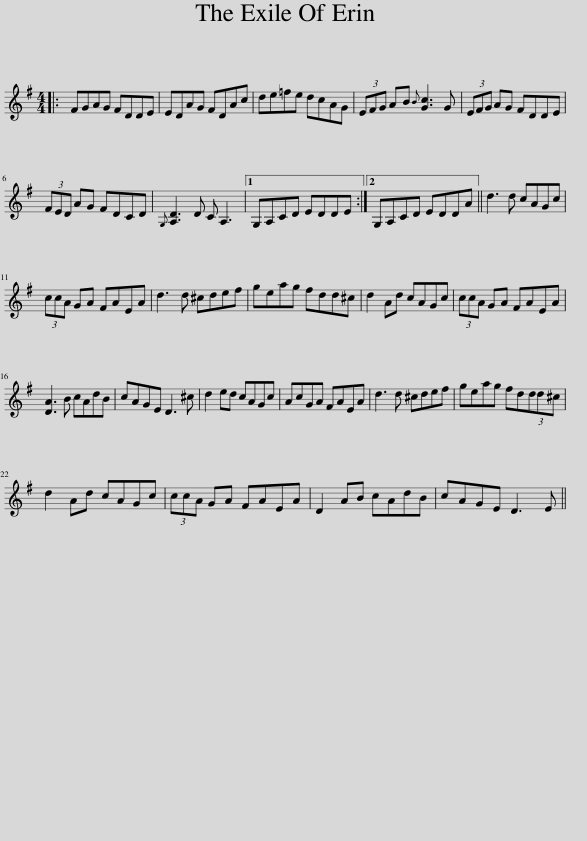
X:1
L:1/8
M:4/4
I:linebreak $
K:G
V:1 treble
V:1
|: FGAG FDDE | EDAG FDAc | de=fe dcAG | (3EFG AB{B} [Gc]3 G | (3EFG AG FDDE |$ %5
 (3FED AG FDCD |{G,} [A,D]3 D C A,3 |1 G,A,CD EDDE :|2 G,A,CD EDDA || d3 d cAGc |$ %10
 (3ccA GA FAEA | d3 d ^cdef | geag fdd^c | d2 Ad cAGc | (3ccA GA FAEA |$ %15
 [DA]3 B cAdB | cAGE D3 ^c | d2 ed cAGc | AcGA FAEA | d3 d ^cdef | %20
 geag fd(3dd^c |$ d2 Ad cAGc | (3ccA GA FAEA | D2 AB cAdB | cAGE D3 E || %25
